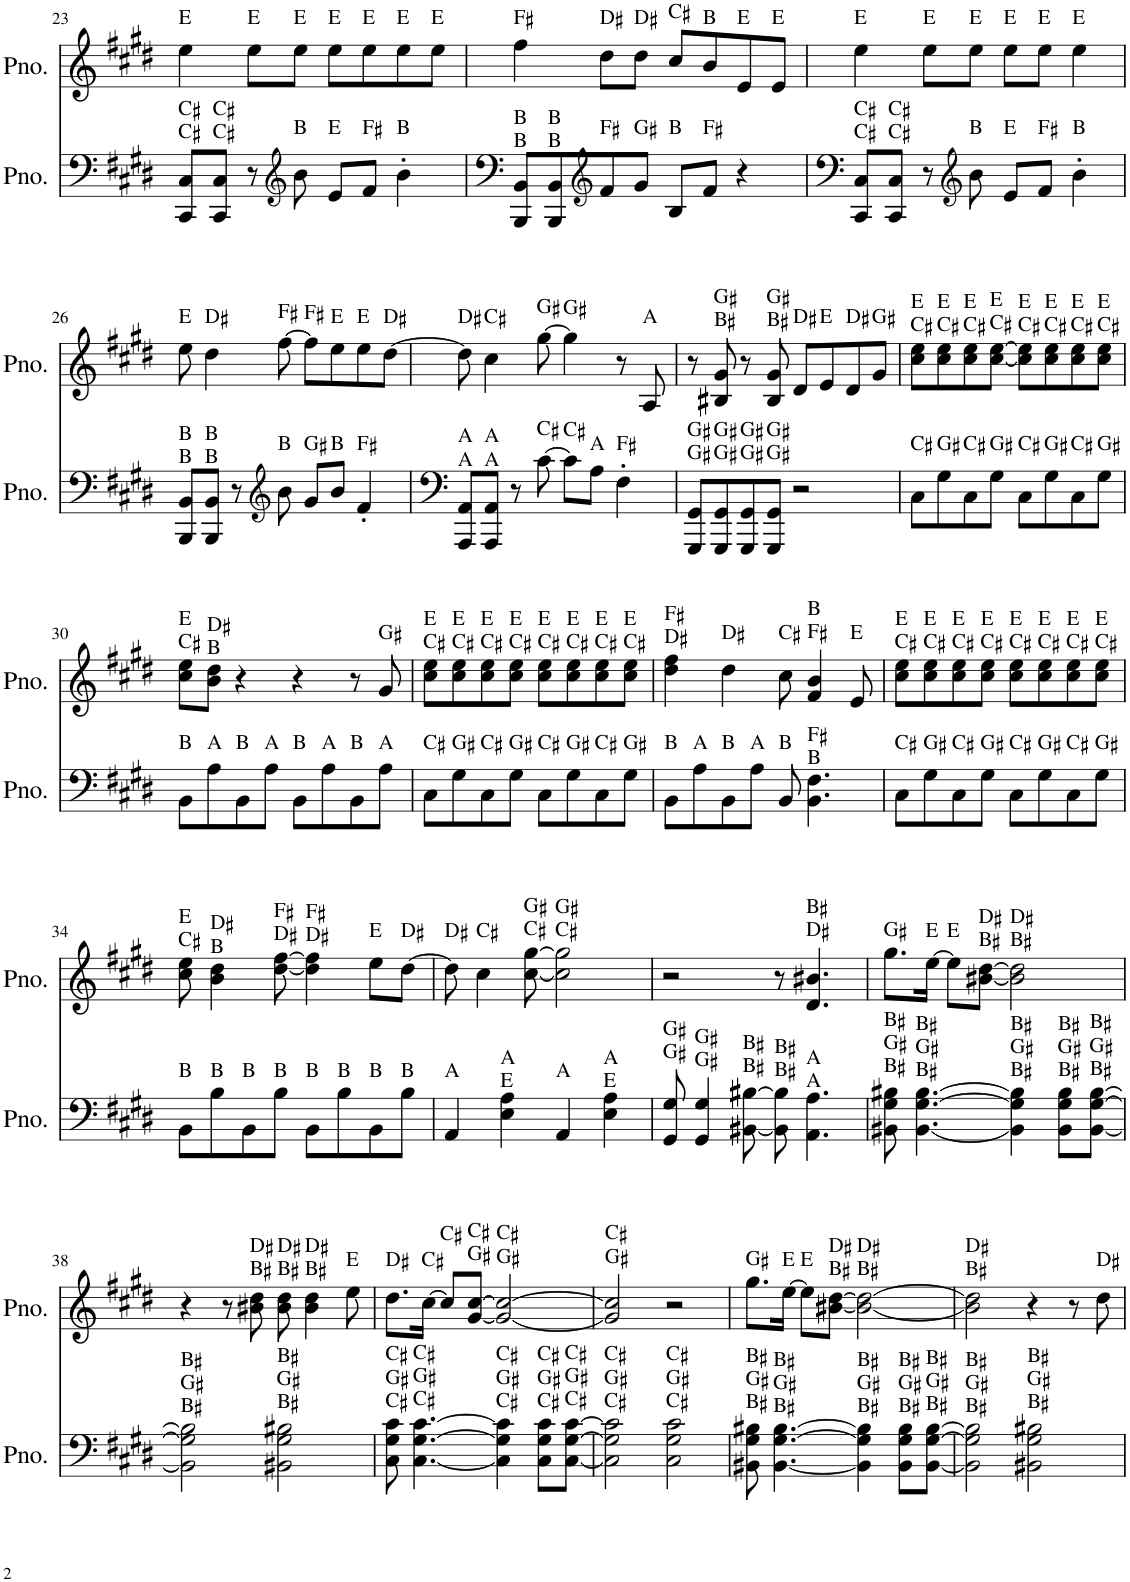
**kern	**kern
*part2	*part1
*staff2	*staff1
*I"Piano, LH	*I"Piano, RH
*I'Pno.	*I'Pno.
!!LO:PB:g=z
*clefF4	*clefG2
*k[f#c#g#d#]	*k[f#c#g#d#]
*M4/4	*M4/4
=23	=23
!	!LO:TX:a:t=E
!LO:TX:a:t=C♯	!
!LO:TX:a:t=C♯	!
8CC#/ 8C#/L	4ee\
!LO:TX:a:t=C♯	!
!LO:TX:a:t=C♯	!
8CC#/ 8C#/J	.
!	!LO:TX:a:t=E
8r	8ee\L
*clefG2	*
!	!LO:TX:a:t=E
!LO:TX:a:t=B	!
8b\	8ee\J
!	!LO:TX:a:t=E
!LO:TX:a:t=E	!
8e/L	8ee\L
!	!LO:TX:a:t=E
!LO:TX:a:t=F♯	!
8f#/J	8ee\
!	!LO:TX:a:t=E
!LO:TX:a:t=B	!
4b'\	8ee\
!	!LO:TX:a:t=E
.	8ee\J
=24	=24
!	!LO:TX:a:t=F♯
!LO:TX:a:t=B	!
!LO:TX:a:t=B	!
8BBB/ 8BB/L	4ff#\
!LO:TX:a:t=B	!
!LO:TX:a:t=B	!
8BBB/ 8BB/	.
*clefG2	*
!	!LO:TX:a:t=D♯
!LO:TX:a:t=F♯	!
8f#/	8dd#\L
!	!LO:TX:a:t=D♯
!LO:TX:a:t=G♯	!
8g#/J	8dd#\J
!	!LO:TX:a:t=C♯
!LO:TX:a:t=B	!
8B/L	8cc#/L
!	!LO:TX:a:t=B
!LO:TX:a:t=F♯	!
8f#/J	8b/
!	!LO:TX:a:t=E
4r	8e/
!	!LO:TX:a:t=E
.	8e/J
=25	=25
!	!LO:TX:a:t=E
!LO:TX:a:t=C♯	!
!LO:TX:a:t=C♯	!
8CC#/ 8C#/L	4ee\
!LO:TX:a:t=C♯	!
!LO:TX:a:t=C♯	!
8CC#/ 8C#/J	.
!	!LO:TX:a:t=E
8r	8ee\L
*clefG2	*
!	!LO:TX:a:t=E
!LO:TX:a:t=B	!
8b\	8ee\J
!	!LO:TX:a:t=E
!LO:TX:a:t=E	!
8e/L	8ee\L
!	!LO:TX:a:t=E
!LO:TX:a:t=F♯	!
8f#/J	8ee\J
!	!LO:TX:a:t=E
!LO:TX:a:t=B	!
4b'\	4ee\
!!LO:LB:g=z
=26	=26
!	!LO:TX:a:t=E
!LO:TX:a:t=B	!
!LO:TX:a:t=B	!
8BBB/ 8BB/L	8ee\
!	!LO:TX:a:t=D♯
!LO:TX:a:t=B	!
!LO:TX:a:t=B	!
8BBB/ 8BB/J	4dd#\
8r	.
*clefG2	*
!	!LO:TX:a:t=F♯
!LO:TX:a:t=B	!
8b\	[8ff#\
!	!LO:TX:a:t=F♯
!LO:TX:a:t=G♯	!
8g#/L	8ff#\L]
!	!LO:TX:a:t=E
!LO:TX:a:t=B	!
8b/J	8ee\
!	!LO:TX:a:t=E
!LO:TX:a:t=F♯	!
4f#'/	8ee\
!	!LO:TX:a:t=D♯
.	[8dd#\J
=27	=27
!	!LO:TX:a:t=D♯
!LO:TX:a:t=A	!
!LO:TX:a:t=A	!
8AAA/ 8AA/L	8dd#\]
!	!LO:TX:a:t=C♯
!LO:TX:a:t=A	!
!LO:TX:a:t=A	!
8AAA/ 8AA/J	4cc#\
8r	.
!	!LO:TX:a:t=G♯
!LO:TX:a:t=C♯	!
[8c#\	[8gg#\
!	!LO:TX:a:t=G♯
!LO:TX:a:t=C♯	!
8c#\L]	4gg#\]
!LO:TX:a:t=A	!
8A\J	.
!LO:TX:a:t=F♯	!
4F#'\	8r
!	!LO:TX:a:t=A
.	8A/
=28	=28
!LO:TX:a:t=G♯	!
!LO:TX:a:t=G♯	!
8GGG#/ 8GG#/L	8r
!	!LO:TX:a:t=G♯
!	!LO:TX:a:t=B♯
!LO:TX:a:t=G♯	!
!LO:TX:a:t=G♯	!
8GGG#/ 8GG#/	8B#X/ 8g#/
!LO:TX:a:t=G♯	!
!LO:TX:a:t=G♯	!
8GGG#/ 8GG#/	8r
!	!LO:TX:a:t=G♯
!	!LO:TX:a:t=B♯
!LO:TX:a:t=G♯	!
!LO:TX:a:t=G♯	!
8GGG#/ 8GG#/J	8B#/ 8g#/
!	!LO:TX:a:t=D♯
2r	8d#/L
!	!LO:TX:a:t=E
.	8e/
!	!LO:TX:a:t=D♯
.	8d#/
!	!LO:TX:a:t=G♯
.	8g#/J
=29	=29
!	!LO:TX:a:t=E
!	!LO:TX:a:t=C♯
!LO:TX:a:t=C♯	!
8C#\L	8cc#\ 8ee\L
!	!LO:TX:a:t=E
!	!LO:TX:a:t=C♯
!LO:TX:a:t=G♯	!
8G#\	8cc#\ 8ee\
!	!LO:TX:a:t=E
!	!LO:TX:a:t=C♯
!LO:TX:a:t=C♯	!
8C#\	8cc#\ 8ee\
!	!LO:TX:a:t=E
!	!LO:TX:a:t=C♯
!LO:TX:a:t=G♯	!
8G#\J	[8cc#\ [8ee\J
!	!LO:TX:a:t=E
!	!LO:TX:a:t=C♯
!LO:TX:a:t=C♯	!
8C#\L	8cc#\] 8ee\]L
!	!LO:TX:a:t=E
!	!LO:TX:a:t=C♯
!LO:TX:a:t=G♯	!
8G#\	8cc#\ 8ee\
!	!LO:TX:a:t=E
!	!LO:TX:a:t=C♯
!LO:TX:a:t=C♯	!
8C#\	8cc#\ 8ee\
!	!LO:TX:a:t=E
!	!LO:TX:a:t=C♯
!LO:TX:a:t=G♯	!
8G#\J	8cc#\ 8ee\J
!!LO:LB:g=z
=30	=30
!	!LO:TX:a:t=E
!	!LO:TX:a:t=C♯
!LO:TX:a:t=B	!
8BB\L	8cc#\ 8ee\L
!	!LO:TX:a:t=D♯
!	!LO:TX:a:t=B
!LO:TX:a:t=A	!
8A\	8b\ 8dd#\J
!LO:TX:a:t=B	!
8BB\	4r
!LO:TX:a:t=A	!
8A\J	.
!LO:TX:a:t=B	!
8BB\L	4r
!LO:TX:a:t=A	!
8A\	.
!LO:TX:a:t=B	!
8BB\	8r
!	!LO:TX:a:t=G♯
!LO:TX:a:t=A	!
8A\J	8g#/
=31	=31
!	!LO:TX:a:t=E
!	!LO:TX:a:t=C♯
!LO:TX:a:t=C♯	!
8C#\L	8cc#\ 8ee\L
!	!LO:TX:a:t=E
!	!LO:TX:a:t=C♯
!LO:TX:a:t=G♯	!
8G#\	8cc#\ 8ee\
!	!LO:TX:a:t=E
!	!LO:TX:a:t=C♯
!LO:TX:a:t=C♯	!
8C#\	8cc#\ 8ee\
!	!LO:TX:a:t=E
!	!LO:TX:a:t=C♯
!LO:TX:a:t=G♯	!
8G#\J	8cc#\ 8ee\J
!	!LO:TX:a:t=E
!	!LO:TX:a:t=C♯
!LO:TX:a:t=C♯	!
8C#\L	8cc#\ 8ee\L
!	!LO:TX:a:t=E
!	!LO:TX:a:t=C♯
!LO:TX:a:t=G♯	!
8G#\	8cc#\ 8ee\
!	!LO:TX:a:t=E
!	!LO:TX:a:t=C♯
!LO:TX:a:t=C♯	!
8C#\	8cc#\ 8ee\
!	!LO:TX:a:t=E
!	!LO:TX:a:t=C♯
!LO:TX:a:t=G♯	!
8G#\J	8cc#\ 8ee\J
=32	=32
!	!LO:TX:a:t=F♯
!	!LO:TX:a:t=D♯
!LO:TX:a:t=B	!
8BB\L	4dd#\ 4ff#\
!LO:TX:a:t=A	!
8A\	.
!	!LO:TX:a:t=D♯
!LO:TX:a:t=B	!
8BB\	4dd#\
!LO:TX:a:t=A	!
8A\J	.
!	!LO:TX:a:t=C♯
!LO:TX:a:t=B	!
8BB/	8cc#\
!	!LO:TX:a:t=B
!	!LO:TX:a:t=F♯
!LO:TX:a:t=F♯	!
!LO:TX:a:t=B	!
4.BB\ 4.F#\	4f#/ 4b/
!	!LO:TX:a:t=E
.	8e/
=33	=33
!	!LO:TX:a:t=E
!	!LO:TX:a:t=C♯
!LO:TX:a:t=C♯	!
8C#\L	8cc#\ 8ee\L
!	!LO:TX:a:t=E
!	!LO:TX:a:t=C♯
!LO:TX:a:t=G♯	!
8G#\	8cc#\ 8ee\
!	!LO:TX:a:t=E
!	!LO:TX:a:t=C♯
!LO:TX:a:t=C♯	!
8C#\	8cc#\ 8ee\
!	!LO:TX:a:t=E
!	!LO:TX:a:t=C♯
!LO:TX:a:t=G♯	!
8G#\J	8cc#\ 8ee\J
!	!LO:TX:a:t=E
!	!LO:TX:a:t=C♯
!LO:TX:a:t=C♯	!
8C#\L	8cc#\ 8ee\L
!	!LO:TX:a:t=E
!	!LO:TX:a:t=C♯
!LO:TX:a:t=G♯	!
8G#\	8cc#\ 8ee\
!	!LO:TX:a:t=E
!	!LO:TX:a:t=C♯
!LO:TX:a:t=C♯	!
8C#\	8cc#\ 8ee\
!	!LO:TX:a:t=E
!	!LO:TX:a:t=C♯
!LO:TX:a:t=G♯	!
8G#\J	8cc#\ 8ee\J
!!LO:LB:g=z
=34	=34
!	!LO:TX:a:t=E
!	!LO:TX:a:t=C♯
!LO:TX:a:t=B	!
8BB\L	8cc#\ 8ee\
!	!LO:TX:a:t=D♯
!	!LO:TX:a:t=B
!LO:TX:a:t=B	!
8B\	4b\ 4dd#\
!LO:TX:a:t=B	!
8BB\	.
!	!LO:TX:a:t=F♯
!	!LO:TX:a:t=D♯
!LO:TX:a:t=B	!
8B\J	[8dd#\ [8ff#\
!	!LO:TX:a:t=F♯
!	!LO:TX:a:t=D♯
!LO:TX:a:t=B	!
8BB\L	4dd#\] 4ff#\]
!LO:TX:a:t=B	!
8B\	.
!	!LO:TX:a:t=E
!LO:TX:a:t=B	!
8BB\	8ee\L
!	!LO:TX:a:t=D♯
!LO:TX:a:t=B	!
8B\J	[8dd#\J
=35	=35
!	!LO:TX:a:t=D♯
!LO:TX:a:t=A	!
4AA/	8dd#\]
!	!LO:TX:a:t=C♯
.	4cc#\
!LO:TX:a:t=A	!
!LO:TX:a:t=E	!
4E\ 4A\	.
!	!LO:TX:a:t=G♯
!	!LO:TX:a:t=C♯
.	[8cc#\ [8gg#\
!	!LO:TX:a:t=G♯
!	!LO:TX:a:t=C♯
!LO:TX:a:t=A	!
4AA/	2cc#\] 2gg#\]
!LO:TX:a:t=A	!
!LO:TX:a:t=E	!
4E\ 4A\	.
=36	=36
!LO:TX:a:t=G♯	!
!LO:TX:a:t=G♯	!
8GG#/ 8G#/	2r
!LO:TX:a:t=G♯	!
!LO:TX:a:t=G♯	!
4GG#/ 4G#/	.
!LO:TX:a:t=B♯	!
!LO:TX:a:t=B♯	!
[8BB#X\ [8B#X\	.
!LO:TX:a:t=B♯	!
!LO:TX:a:t=B♯	!
8BB#\] 8B#\]	8r
!	!LO:TX:a:t=B♯
!	!LO:TX:a:t=D♯
!LO:TX:a:t=A	!
!LO:TX:a:t=A	!
4.AA\ 4.A\	4.d#/ 4.b#X/
=37	=37
!	!LO:TX:a:t=G♯
!LO:TX:a:t=B♯	!
!LO:TX:a:t=G♯	!
!LO:TX:a:t=B♯	!
8BB#X\ 8G#\ 8B#X\	8.gg#\L
!LO:TX:a:t=B♯	!
!LO:TX:a:t=G♯	!
!LO:TX:a:t=B♯	!
[4.BB#\ [4.G#\ [4.B#\	.
!	!LO:TX:a:t=E
.	[16ee\Jk
!	!LO:TX:a:t=E
.	8ee\L]
!	!LO:TX:a:t=D♯
!	!LO:TX:a:t=B♯
.	[8b#X\ [8dd#\J
!	!LO:TX:a:t=D♯
!	!LO:TX:a:t=B♯
!LO:TX:a:t=B♯	!
!LO:TX:a:t=G♯	!
!LO:TX:a:t=B♯	!
4BB#\] 4G#\] 4B#\]	2b#\] 2dd#\]
!LO:TX:a:t=B♯	!
!LO:TX:a:t=G♯	!
!LO:TX:a:t=B♯	!
8BB#\ 8G#\ 8B#\L	.
!LO:TX:a:t=B♯	!
!LO:TX:a:t=G♯	!
!LO:TX:a:t=B♯	!
[8BB#\ [8G#\ [8B#\J	.
!!LO:LB:g=z
=38	=38
!LO:TX:a:t=B♯	!
!LO:TX:a:t=G♯	!
!LO:TX:a:t=B♯	!
2BB#\] 2G#\] 2B#\]	4r
.	8r
!	!LO:TX:a:t=D♯
!	!LO:TX:a:t=B♯
.	8b#X\ 8dd#\
!	!LO:TX:a:t=D♯
!	!LO:TX:a:t=B♯
!LO:TX:a:t=B♯	!
!LO:TX:a:t=G♯	!
!LO:TX:a:t=B♯	!
2BB#X\ 2G#\ 2B#X\	8b#\ 8dd#\
!	!LO:TX:a:t=D♯
!	!LO:TX:a:t=B♯
.	4b#\ 4dd#\
!	!LO:TX:a:t=E
.	8ee\
=39	=39
!	!LO:TX:a:t=D♯
!LO:TX:a:t=C♯	!
!LO:TX:a:t=G♯	!
!LO:TX:a:t=C♯	!
8C#\ 8G#\ 8c#\	8.dd#\L
!LO:TX:a:t=C♯	!
!LO:TX:a:t=G♯	!
!LO:TX:a:t=C♯	!
[4.C#\ [4.G#\ [4.c#\	.
!	!LO:TX:a:t=C♯
.	[16cc#\Jk
!	!LO:TX:a:t=C♯
.	8cc#/L]
!	!LO:TX:a:t=C♯
!	!LO:TX:a:t=G♯
.	[8g#/ [8cc#/J
!	!LO:TX:a:t=C♯
!	!LO:TX:a:t=G♯
!LO:TX:a:t=C♯	!
!LO:TX:a:t=G♯	!
!LO:TX:a:t=C♯	!
4C#\] 4G#\] 4c#\]	2g#/_ 2cc#/_
!LO:TX:a:t=C♯	!
!LO:TX:a:t=G♯	!
!LO:TX:a:t=C♯	!
8C#\ 8G#\ 8c#\L	.
!LO:TX:a:t=C♯	!
!LO:TX:a:t=G♯	!
!LO:TX:a:t=C♯	!
[8C#\ [8G#\ [8c#\J	.
=40	=40
!	!LO:TX:a:t=C♯
!	!LO:TX:a:t=G♯
!LO:TX:a:t=C♯	!
!LO:TX:a:t=G♯	!
!LO:TX:a:t=C♯	!
2C#\] 2G#\] 2c#\]	2g#/] 2cc#/]
!LO:TX:a:t=C♯	!
!LO:TX:a:t=G♯	!
!LO:TX:a:t=C♯	!
2C#\ 2G#\ 2c#\	2r
=41	=41
!	!LO:TX:a:t=G♯
!LO:TX:a:t=B♯	!
!LO:TX:a:t=G♯	!
!LO:TX:a:t=B♯	!
8BB#X\ 8G#\ 8B#X\	8.gg#\L
!LO:TX:a:t=B♯	!
!LO:TX:a:t=G♯	!
!LO:TX:a:t=B♯	!
[4.BB#\ [4.G#\ [4.B#\	.
!	!LO:TX:a:t=E
.	[16ee\Jk
!	!LO:TX:a:t=E
.	8ee\L]
!	!LO:TX:a:t=D♯
!	!LO:TX:a:t=B♯
.	[8b#X\ [8dd#\J
!	!LO:TX:a:t=D♯
!	!LO:TX:a:t=B♯
!LO:TX:a:t=B♯	!
!LO:TX:a:t=G♯	!
!LO:TX:a:t=B♯	!
4BB#\] 4G#\] 4B#\]	2b#\_ 2dd#\_
!LO:TX:a:t=B♯	!
!LO:TX:a:t=G♯	!
!LO:TX:a:t=B♯	!
8BB#\ 8G#\ 8B#\L	.
!LO:TX:a:t=B♯	!
!LO:TX:a:t=G♯	!
!LO:TX:a:t=B♯	!
[8BB#\ [8G#\ [8B#\J	.
=42	=42
!	!LO:TX:a:t=D♯
!	!LO:TX:a:t=B♯
!LO:TX:a:t=B♯	!
!LO:TX:a:t=G♯	!
!LO:TX:a:t=B♯	!
2BB#\] 2G#\] 2B#\]	2b#\] 2dd#\]
!LO:TX:a:t=B♯	!
!LO:TX:a:t=G♯	!
!LO:TX:a:t=B♯	!
2BB#X\ 2G#\ 2B#X\	4r
.	8r
!	!LO:TX:a:t=D♯
.	8dd#\
=	=
*-	*-
